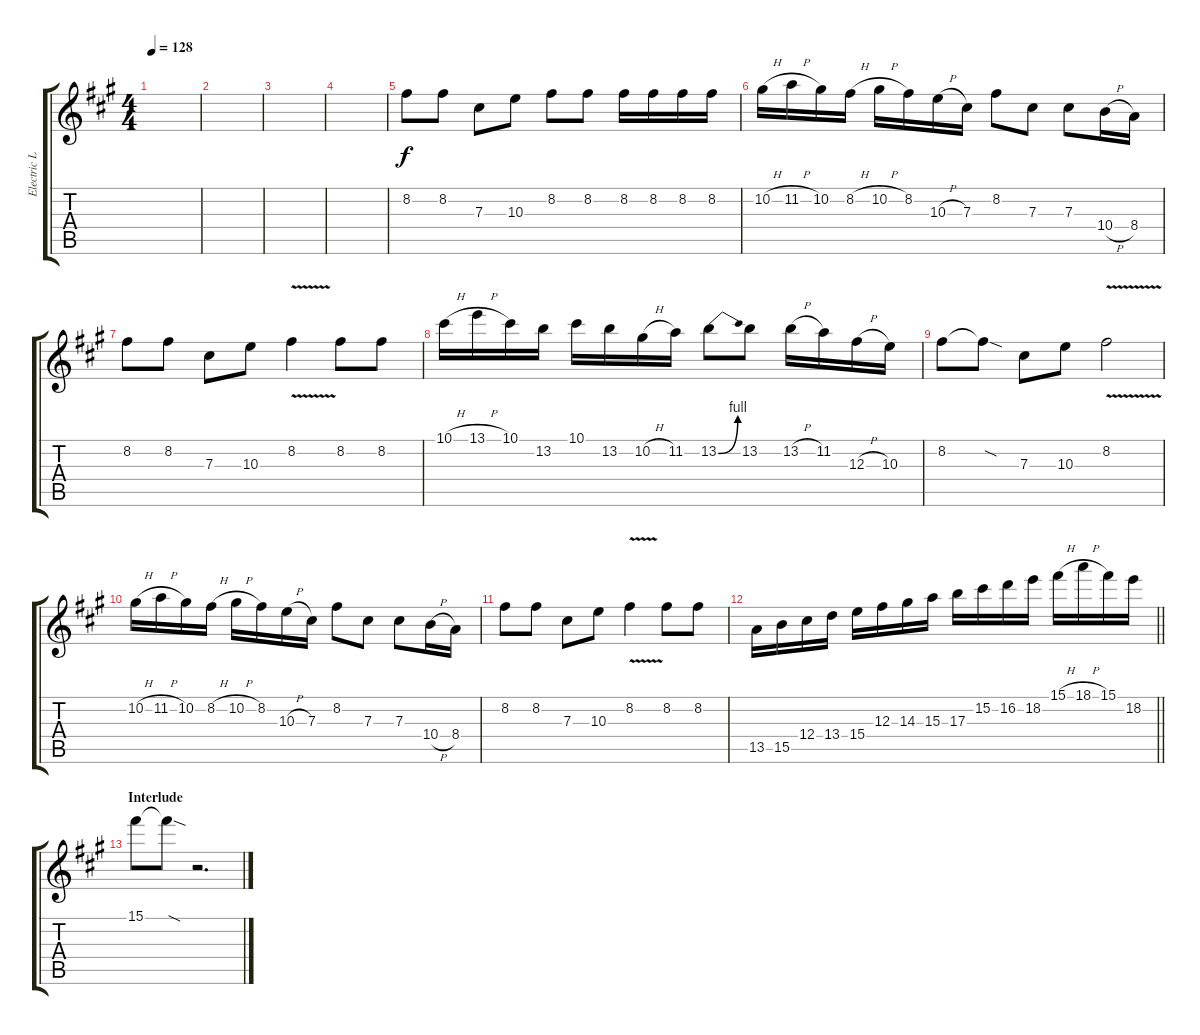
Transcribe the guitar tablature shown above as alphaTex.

\track ("Electric Lead 2" "Electric L") {instrument overdrivenguitar}
\staff {score tabs}
\tuning (Eb4 Bb3 Gb3 Db3 Ab2 Db2) {hide}
\ts (4 4)
\tempo 128
\clef g2
\ks f#minor
|
|
|
|
8.2.8 8.2.8 7.3.8 10.3.8 8.2.8 8.2.8 8.2.16 8.2.16 8.2.16 8.2.16 |
10.2{h}.16 11.2{h}.16 10.2.16 8.2{h}.16 10.2{h}.16 8.2.16 10.3{h}.16 7.3.16 8.2.8 7.3.8 7.3.8 10.4{h}.16 8.4.16 |
8.2.8 8.2.8 7.3.8 10.3.8 8.2{v}.4 8.2.8 8.2.8 |
10.1{h}.16 13.1{h}.16 10.1.16 13.2.16 10.1.16 13.2.16 10.2{h}.16 11.2.16 13.2{be (bend 0 0 60 4)}.8 13.2.8 13.2{h}.16 11.2.16 12.3{h}.16 10.3.16 |
8.2.8 8.2{sod t}.8 7.3.8 10.3.8 8.2{v}.2 |
10.2{h}.16 11.2{h}.16 10.2.16 8.2{h}.16 10.2{h}.16 8.2.16 10.3{h}.16 7.3.16 8.2.8 7.3.8 7.3.8 10.4{h}.16 8.4.16 |
8.2.8 8.2.8 7.3.8 10.3.8 8.2{v}.4 8.2.8 8.2.8 |
\barLineRight lightlight
13.5.16 15.5.16 12.4.16 13.4.16 15.4.16 12.3.16 14.3.16 15.3.16 17.3.16 15.2.16 16.2.16 18.2.16 15.1{h}.16 18.1{h}.16 15.1.16 18.2.16 |
\section ("" "Interlude")
15.1.8 15.1{sod t}.8 r.2{d}
